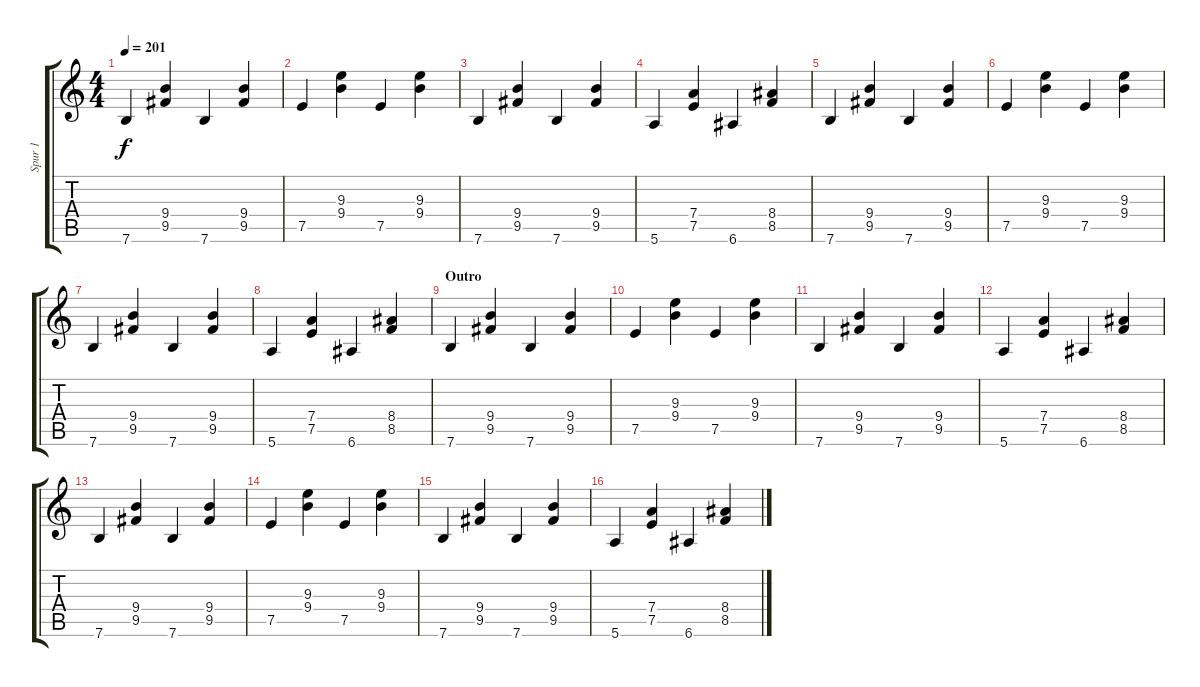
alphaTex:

\track ("Spur 1" "Spur 1") {instrument acousticguitarnylon}
\staff {score tabs}
\tuning (E4 B3 G3 D3 A2 E2) {hide}
\ts (4 4)
\tempo 201
\clef g2
\ks c
7.6.4{dy f} (9.4 9.5).4 7.6.4 (9.4 9.5).4 |
7.5.4 (9.3 9.4).4 7.5.4 (9.3 9.4).4 |
7.6.4 (9.4 9.5).4 7.6.4 (9.4 9.5).4 |
5.6.4 (7.4 7.5).4 6.6.4 (8.4 8.5).4 |
7.6.4 (9.4 9.5).4 7.6.4 (9.4 9.5).4 |
7.5.4 (9.3 9.4).4 7.5.4 (9.3 9.4).4 |
7.6.4 (9.4 9.5).4 7.6.4 (9.4 9.5).4 |
5.6.4 (7.4 7.5).4 6.6.4 (8.4 8.5).4 |
\section ("" "Outro")
7.6.4 (9.4 9.5).4 7.6.4 (9.4 9.5).4 |
7.5.4 (9.3 9.4).4 7.5.4 (9.3 9.4).4 |
7.6.4 (9.4 9.5).4 7.6.4 (9.4 9.5).4 |
5.6.4 (7.4 7.5).4 6.6.4 (8.4 8.5).4 |
7.6.4{volume 2} (9.4 9.5).4 7.6.4 (9.4 9.5).4 |
7.5.4 (9.3 9.4).4 7.5.4 (9.3 9.4).4 |
7.6.4 (9.4 9.5).4 7.6.4 (9.4 9.5).4 |
5.6.4 (7.4 7.5).4 6.6.4 (8.4 8.5).4
